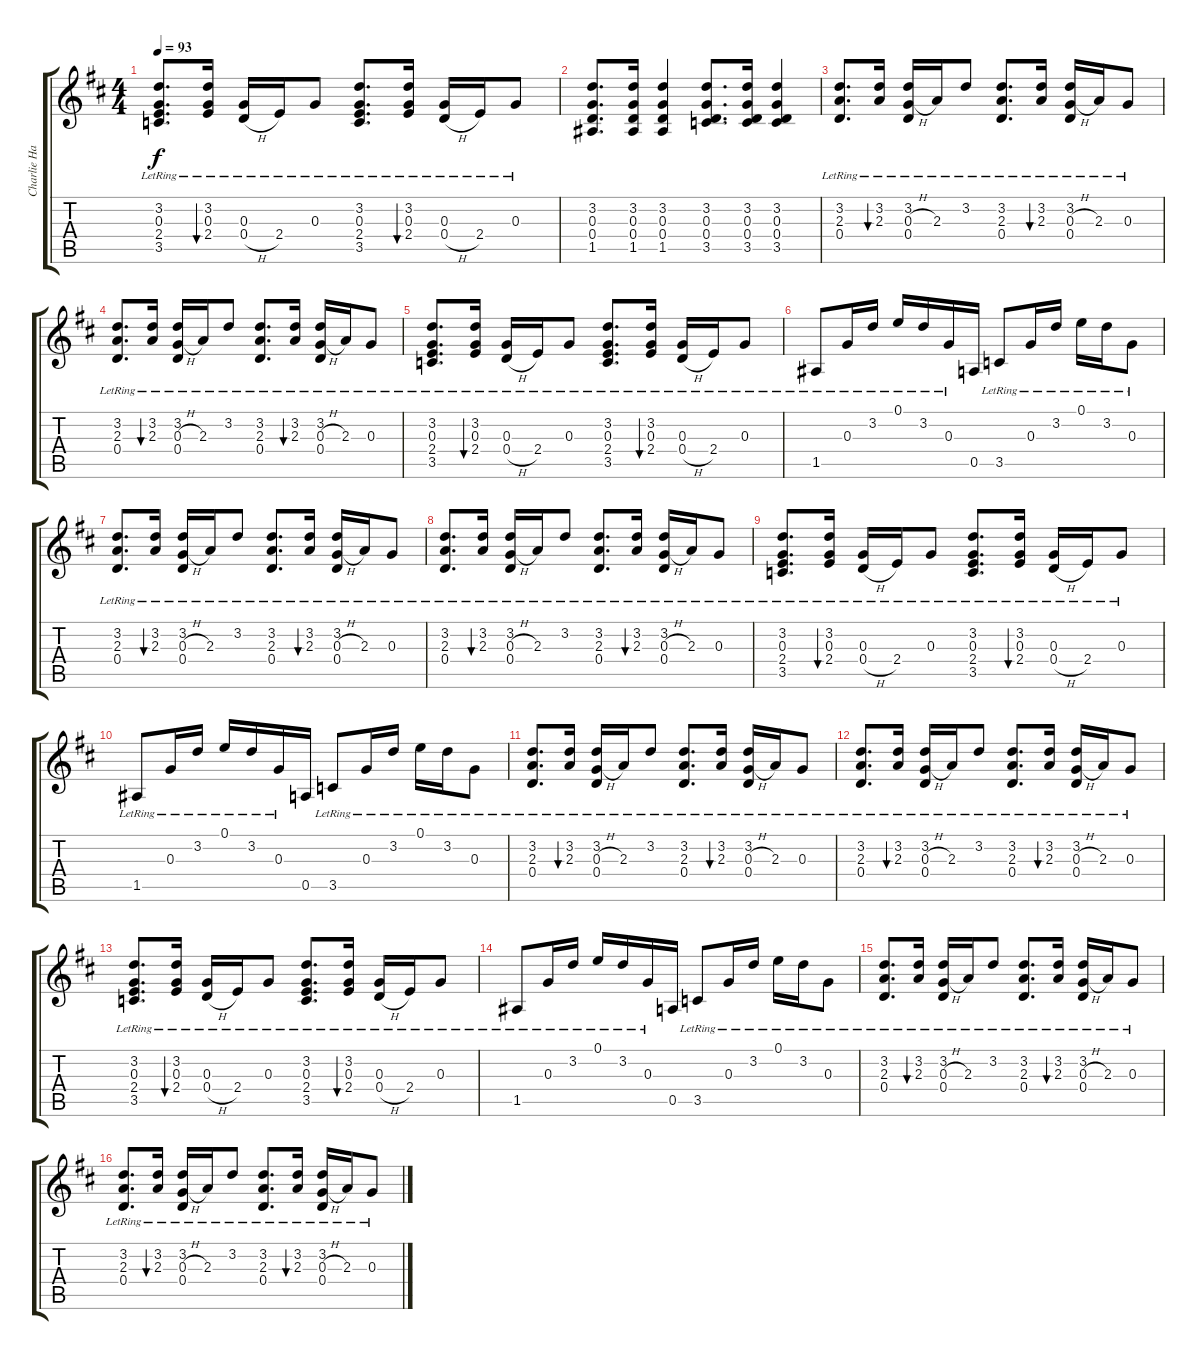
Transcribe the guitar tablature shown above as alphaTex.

\track ("Charlie Hargrett Guitar" "Charlie Ha") {instrument electricguitarclean}
\staff {score tabs}
\tuning (E4 B3 G3 D3 A2 E2) {hide}
\ts (4 4)
\tempo 93
\clef g2
\ks bminor
(3.2{lr} 0.3{lr} 2.4{lr} 3.5{lr}).8{d dy f} (3.2{lr} 0.3{lr} 2.4{lr}).16{bu 60} (0.3{lr} 0.4{h lr}).16 2.4{lr}.16 0.3{lr}.8 (3.2{lr} 0.3{lr} 2.4{lr} 3.5{lr}).8{d} (3.2{lr} 0.3{lr} 2.4{lr}).16{bu 60} (0.3{lr} 0.4{h lr}).16 2.4{lr}.16 0.3{lr}.8 |
(3.2 0.3 0.4 1.5).8{d} (3.2 0.3 0.4 1.5).16 (3.2 0.3 0.4 1.5).4 (3.2 0.3 0.4 3.5).8{d} (3.2 0.3 0.4 3.5).16 (3.2 0.3 0.4 3.5).4 |
(3.2{lr} 2.3{lr} 0.4{lr}).8{d} (3.2{lr} 2.3{lr}).16{bu 60} (3.2{lr} 0.3{h lr} 0.4{lr}).16 2.3{lr}.16 3.2{lr}.8 (3.2{lr} 2.3{lr} 0.4{lr}).8{d} (3.2{lr} 2.3{lr}).16{bu 60} (3.2{lr} 0.3{h lr} 0.4{lr}).16 2.3{lr}.16 0.3{lr}.8 |
(3.2{lr} 2.3{lr} 0.4{lr}).8{d} (3.2{lr} 2.3{lr}).16{bu 60} (3.2{lr} 0.3{h lr} 0.4{lr}).16 2.3{lr}.16 3.2{lr}.8 (3.2{lr} 2.3{lr} 0.4{lr}).8{d} (3.2{lr} 2.3{lr}).16{bu 60} (3.2{lr} 0.3{h lr} 0.4{lr}).16 2.3{lr}.16 0.3{lr}.8 |
(3.2{lr} 0.3{lr} 2.4{lr} 3.5{lr}).8{d} (3.2{lr} 0.3{lr} 2.4{lr}).16{bu 60} (0.3{lr} 0.4{h lr}).16 2.4{lr}.16 0.3{lr}.8 (3.2{lr} 0.3{lr} 2.4{lr} 3.5{lr}).8{d} (3.2{lr} 0.3{lr} 2.4{lr}).16{bu 60} (0.3{lr} 0.4{h lr}).16 2.4{lr}.16 0.3{lr}.8 |
1.5{lr}.8 0.3{lr}.16 3.2{lr}.16 0.1{lr}.16 3.2{lr}.16 0.3{lr}.16 0.5.16 3.5{lr}.8 0.3{lr}.16 3.2{lr}.16 0.1{lr}.16 3.2{lr}.16 0.3{lr}.8 |
(3.2{lr} 2.3{lr} 0.4{lr}).8{d} (3.2{lr} 2.3{lr}).16{bu 60} (3.2{lr} 0.3{h lr} 0.4{lr}).16 2.3{lr}.16 3.2{lr}.8 (3.2{lr} 2.3{lr} 0.4{lr}).8{d} (3.2{lr} 2.3{lr}).16{bu 60} (3.2{lr} 0.3{h lr} 0.4{lr}).16 2.3{lr}.16 0.3{lr}.8 |
(3.2{lr} 2.3{lr} 0.4{lr}).8{d} (3.2{lr} 2.3{lr}).16{bu 60} (3.2{lr} 0.3{h lr} 0.4{lr}).16 2.3{lr}.16 3.2{lr}.8 (3.2{lr} 2.3{lr} 0.4{lr}).8{d} (3.2{lr} 2.3{lr}).16{bu 60} (3.2{lr} 0.3{h lr} 0.4{lr}).16 2.3{lr}.16 0.3{lr}.8 |
(3.2{lr} 0.3{lr} 2.4{lr} 3.5{lr}).8{d} (3.2{lr} 0.3{lr} 2.4{lr}).16{bu 60} (0.3{lr} 0.4{h lr}).16 2.4{lr}.16 0.3{lr}.8 (3.2{lr} 0.3{lr} 2.4{lr} 3.5{lr}).8{d} (3.2{lr} 0.3{lr} 2.4{lr}).16{bu 60} (0.3{lr} 0.4{h lr}).16 2.4{lr}.16 0.3{lr}.8 |
1.5{lr}.8 0.3{lr}.16 3.2{lr}.16 0.1{lr}.16 3.2{lr}.16 0.3{lr}.16 0.5.16 3.5{lr}.8 0.3{lr}.16 3.2{lr}.16 0.1{lr}.16 3.2{lr}.16 0.3{lr}.8 |
(3.2{lr} 2.3{lr} 0.4{lr}).8{d} (3.2{lr} 2.3{lr}).16{bu 60} (3.2{lr} 0.3{h lr} 0.4{lr}).16 2.3{lr}.16 3.2{lr}.8 (3.2{lr} 2.3{lr} 0.4{lr}).8{d} (3.2{lr} 2.3{lr}).16{bu 60} (3.2{lr} 0.3{h lr} 0.4{lr}).16 2.3{lr}.16 0.3{lr}.8 |
(3.2{lr} 2.3{lr} 0.4{lr}).8{d} (3.2{lr} 2.3{lr}).16{bu 60} (3.2{lr} 0.3{h lr} 0.4{lr}).16 2.3{lr}.16 3.2{lr}.8 (3.2{lr} 2.3{lr} 0.4{lr}).8{d} (3.2{lr} 2.3{lr}).16{bu 60} (3.2{lr} 0.3{h lr} 0.4{lr}).16 2.3{lr}.16 0.3{lr}.8 |
(3.2{lr} 0.3{lr} 2.4{lr} 3.5{lr}).8{d} (3.2{lr} 0.3{lr} 2.4{lr}).16{bu 60} (0.3{lr} 0.4{h lr}).16 2.4{lr}.16 0.3{lr}.8 (3.2{lr} 0.3{lr} 2.4{lr} 3.5{lr}).8{d} (3.2{lr} 0.3{lr} 2.4{lr}).16{bu 60} (0.3{lr} 0.4{h lr}).16 2.4{lr}.16 0.3{lr}.8 |
1.5{lr}.8 0.3{lr}.16 3.2{lr}.16 0.1{lr}.16 3.2{lr}.16 0.3{lr}.16 0.5.16 3.5{lr}.8 0.3{lr}.16 3.2{lr}.16 0.1{lr}.16 3.2{lr}.16 0.3{lr}.8 |
(3.2{lr} 2.3{lr} 0.4{lr}).8{d} (3.2{lr} 2.3{lr}).16{bu 60} (3.2{lr} 0.3{h lr} 0.4{lr}).16 2.3{lr}.16 3.2{lr}.8 (3.2{lr} 2.3{lr} 0.4{lr}).8{d} (3.2{lr} 2.3{lr}).16{bu 60} (3.2{lr} 0.3{h lr} 0.4{lr}).16 2.3{lr}.16 0.3{lr}.8 |
(3.2{lr} 2.3{lr} 0.4{lr}).8{d} (3.2{lr} 2.3{lr}).16{bu 60} (3.2{lr} 0.3{h lr} 0.4{lr}).16 2.3{lr}.16 3.2{lr}.8 (3.2{lr} 2.3{lr} 0.4{lr}).8{d} (3.2{lr} 2.3{lr}).16{bu 60} (3.2{lr} 0.3{h lr} 0.4{lr}).16 2.3{lr}.16 0.3{lr}.8
